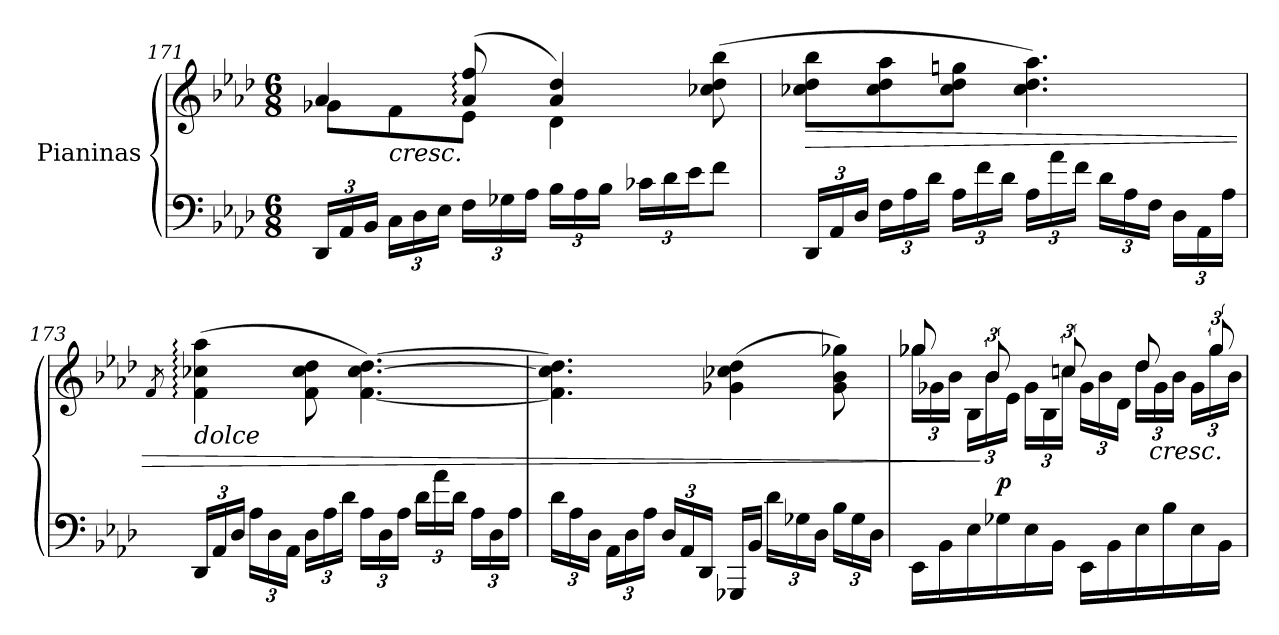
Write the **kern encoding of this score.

**kern	**kern	**dynam
*part1	*part1	*part1
*staff2	*staff1	*staff1/2
*I"Pianinas	*	*
*clefF4	*clefG2	*
*k[b-e-a-d-]	*k[b-e-a-d-]	*
*M6/8	*M6/8	*
*Xbrackettup	*	*
=171	=171	=171
*	*^	*
24DD-/LL	4a-/	8g-X\L	.
24AA-/	.	.	.
24BB-/JJ	.	.	.
!	!	!	!LO:HP:b
24C\LL	.	8f\	<
24D-\	.	.	.
24E-\JJ	.	.	.
24F\LL	(>8a-/: 8ff/:	8e-\J	.
24G-X\	.	.	.
24A-\JJ	.	.	.
24B-\LL	4a-/ 4dd-/)	4d-\	.
24A-\	.	.	.
24B-\JJ	.	.	.
24c-X\LL	.	.	.
24d-\	.	.	.
24e-\J	.	.	.
8f\J	(>8cc-X\ 8dd-\ 8bb-\	8ryy	.
!!LO:LB:g=z
=172	=172	=172	=172
!	!	!	!LO:HP:b
*	*v	*v	*
24DD-/LL	8cc-X\ 8dd-\ 8bb-\L	>
24AA-/	.	.
24D-/JJ	.	.
24F\LL	8cc-\ 8dd-\ 8aa-\	.
24A-\	.	.
24d-\JJ	.	.
24A-\LL	8cc-\ 8dd-\ 8ggn\J	.
24f\	.	.
24d-\JJ	.	.
24A-\LL	4.cc-\ 4.dd-\ 4.aa-\)	.
24a-\	.	.
24f\JJ	.	.
24d-\LL	.	.
24A-\	.	.
24F\JJ	.	.
24D-\LL	.	.
24AA-\	.	.
24A-\JJ	.	.
.	.	[
=173	=173	=173
.	8qf/	.
!	!LO:TX:b:i:t=dolce	!
24DD-/LL	(>4f\: 4cc-X\: 4aa-\:	.
24AA-/	.	.
24D-/JJ	.	.
24A-\LL	.	.
24D-\	.	.
24AA-\JJ	.	.
24D-\LL	8f\ 8cc-\ 8dd-\	.
24A-\	.	.
24d-\JJ	.	.
24A-\LL	[4.f\ [4.cc-\ [4.dd-\)	.
24D-\	.	.
24A-\JJ	.	.
24d-\LL	.	.
24a-\	.	.
24d-\JJ	.	.
24A-\LL	.	.
24D-\	.	.
24A-\JJ	.	.
!!LO:LB:g=z
=174	=174	=174
24d-\LL	4.f\] 4.cc-\] 4.dd-\]	.
24A-\	.	.
24D-\JJ	.	.
24AA-\LL	.	.
24D-\	.	.
24A-\JJ	.	.
24D-/LL	.	.
24AA-/	.	.
24DD-/JJ	.	.
16GGG-X/LL	(>4g-X\ 4cc-X\ 4dd-\	.
16BB-/JJ	.	.
24d-\LL	.	.
24G-X\	.	.
24D-\JJ	.	.
24B-\LL	8g-\ 8b-\ 8gg-X\)	.
24G-\	.	.
24D-\JJ	.	.
=175	=175	=175
*	*^	*
*	*	*Xbrackettup	*
16EE-\LL	8gg-X/	24gg-\LL	.
.	.	24g-X\	.
16BB-\	.	.	.
.	.	24b-\JJ	.
*	*brackettup	*Xbrackettup	*
16E-\	24ryy	24B-\LL	.
.	12b-/	24b-\	]
!	!	!	!LO:DY:a=2
16G-X\	.	.	p
.	.	24e-\JJ	.
*	*brackettup	*Xbrackettup	*
16E-\	24ryy	24g-\LL	.
.	24ryy	24B-\	.
16BB-\JJ	.	.	.
.	12ccn/	24cc\JJ	.
16EE-\LL	.	24g-\LL	.
.	24ryy	24b-\	.
16BB-\	.	.	.
.	24ryy	24d-\JJ	.
16E-\	8dd-/	24dd-\LL	.
!	!	!LO:TX:b:i:t=cresc.	!
.	.	24g-\	.
16B-\	.	.	.
.	.	24b-\JJ	.
*	*brackettup	*Xbrackettup	*
16E-\	24ryy	24g-\LL	.
.	12gg-/	24gg-\	.
16BB-\JJ	.	.	.
.	.	24b-\JJ	.
*	*v	*v	*
=	=	=
*-	*-	*-
